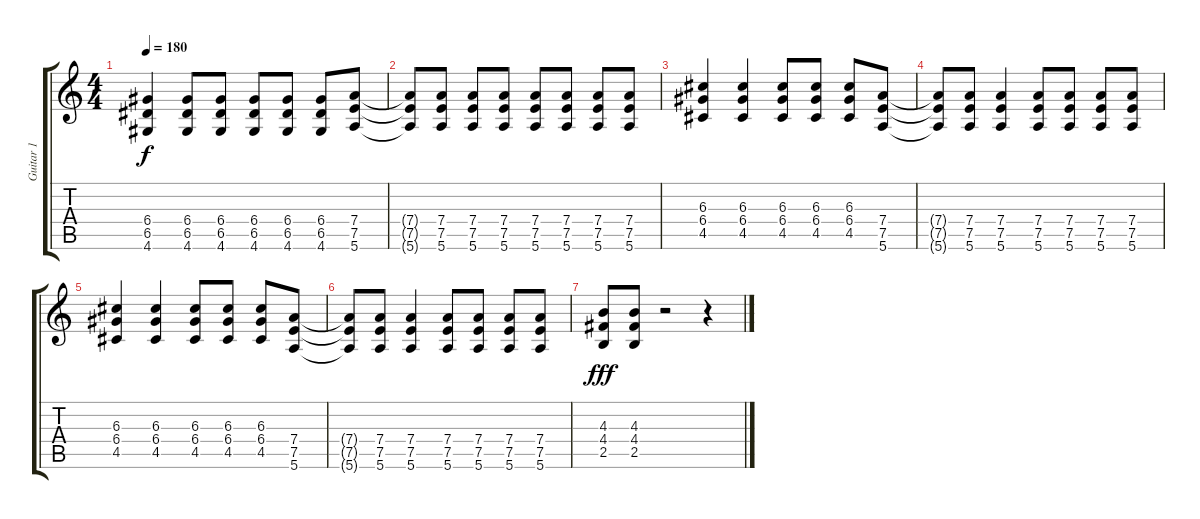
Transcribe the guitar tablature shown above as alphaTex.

\track ("Guitar 1" "Guitar 1") {instrument distortionguitar}
\staff {score tabs}
\tuning (E4 B3 G3 D3 A2 E2) {hide}
\ts (4 4)
\tempo 180
\clef g2
\ks c
(6.4 6.5 4.6).4{dy f} (6.4 6.5 4.6).8 (6.4 6.5 4.6).8 (6.4 6.5 4.6).8 (6.4 6.5 4.6).8 (6.4 6.5 4.6).8 (7.4 7.5 5.6).8 |
(7.4{t} 7.5{t} 5.6{t}).8 (7.4 7.5 5.6).8 (7.4 7.5 5.6).8 (7.4 7.5 5.6).8 (7.4 7.5 5.6).8 (7.4 7.5 5.6).8 (7.4 7.5 5.6).8 (7.4 7.5 5.6).8 |
(6.3 6.4 4.5).4 (6.3 6.4 4.5).4 (6.3 6.4 4.5).8 (6.3 6.4 4.5).8 (6.3 6.4 4.5).8 (7.4 7.5 5.6).8 |
(7.4{t} 7.5{t} 5.6{t}).8 (7.4 7.5 5.6).8 (7.4 7.5 5.6).4 (7.4 7.5 5.6).8 (7.4 7.5 5.6).8 (7.4 7.5 5.6).8 (7.4 7.5 5.6).8 |
(6.3 6.4 4.5).4 (6.3 6.4 4.5).4 (6.3 6.4 4.5).8 (6.3 6.4 4.5).8 (6.3 6.4 4.5).8 (7.4 7.5 5.6).8 |
(7.4{t} 7.5{t} 5.6{t}).8 (7.4 7.5 5.6).8 (7.4 7.5 5.6).4 (7.4 7.5 5.6).8 (7.4 7.5 5.6).8 (7.4 7.5 5.6).8 (7.4 7.5 5.6).8 |
(4.3 4.4 2.5).8{dy fff} (4.3 4.4 2.5).8 r.2 r.4
